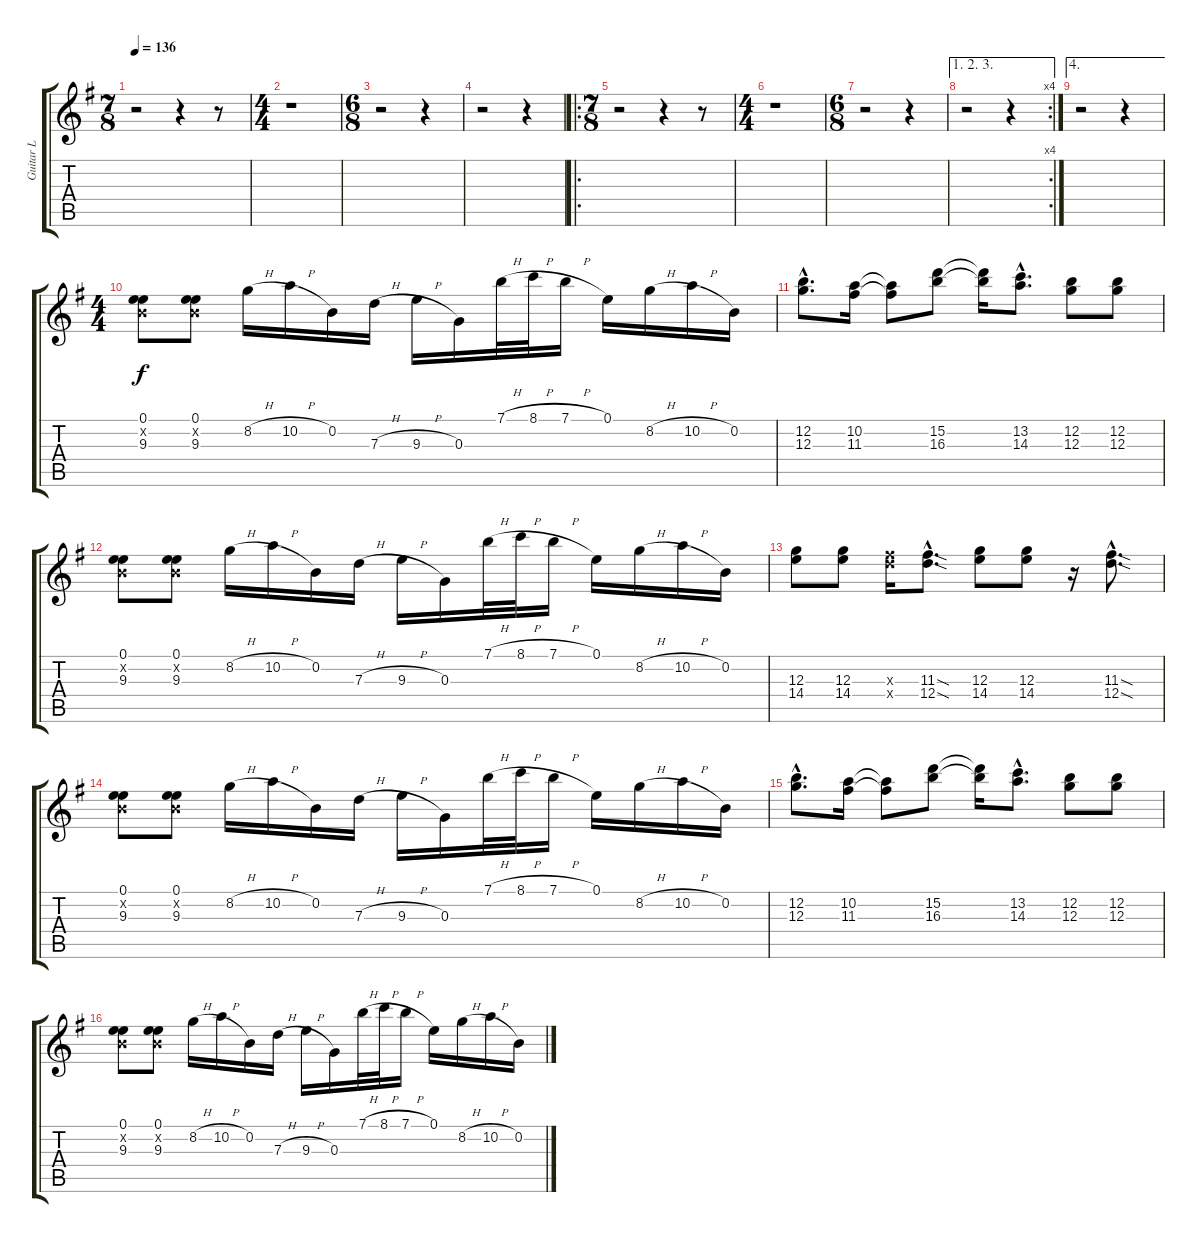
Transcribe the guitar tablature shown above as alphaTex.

\track ("Guitar L" "Guitar L") {instrument distortionguitar}
\staff {score tabs}
\tuning (E4 B3 G3 D3 A2 E2) {hide}
\ts (7 8)
\tempo 136
\clef g2
\ks g
r.2{dy f} r.4 r.8 |
\ts (4 4)
r.1 |
\ts (6 8)
r.2 r.4 |
r.2 r.4 |
\ro
\ts (7 8)
r.2 r.4 r.8 |
\ts (4 4)
r.1 |
\ts (6 8)
r.2 r.4 |
\ae (1 2 3)
\rc 4
r.2 r.4 |
\ae 4
r.2 r.4 |
\ts (4 4)
(0.1 0.2{x} 9.3).8 (0.1 0.2{x} 9.3).8 8.2{h}.16 10.2{h}.16 0.2.16 7.3{h}.16 9.3{h}.16 0.3.16 7.1{h}.32 8.1{h}.32 7.1{h}.16 0.1.16 8.2{h}.16 10.2{h}.16 0.2.16 |
(12.2{hac} 12.3{hac}).8{d} (10.2 11.3).16 (10.2{t} 11.3{t}).8 (15.2 16.3).8 (15.2{t} 16.3{t}).16 (13.2{hac} 14.3{hac}).8{d} (12.2 12.3).8 (12.2 12.3).8 |
(0.1 0.2{x} 9.3).8 (0.1 0.2{x} 9.3).8 8.2{h}.16 10.2{h}.16 0.2.16 7.3{h}.16 9.3{h}.16 0.3.16 7.1{h}.32 8.1{h}.32 7.1{h}.16 0.1.16 8.2{h}.16 10.2{h}.16 0.2.16 |
(12.3 14.4).8 (12.3 14.4).8 (11.3{x} 12.4{x}).16 (11.3{sod hac} 12.4{sod hac}).8{d} (12.3 14.4).8 (12.3 14.4).8 r.16 (11.3{sod hac} 12.4{sod hac}).8{d} |
(0.1 0.2{x} 9.3).8 (0.1 0.2{x} 9.3).8 8.2{h}.16 10.2{h}.16 0.2.16 7.3{h}.16 9.3{h}.16 0.3.16 7.1{h}.32 8.1{h}.32 7.1{h}.16 0.1.16 8.2{h}.16 10.2{h}.16 0.2.16 |
(12.2{hac} 12.3{hac}).8{d} (10.2 11.3).16 (10.2{t} 11.3{t}).8 (15.2 16.3).8 (15.2{t} 16.3{t}).16 (13.2{hac} 14.3{hac}).8{d} (12.2 12.3).8 (12.2 12.3).8 |
(0.1 0.2{x} 9.3).8 (0.1 0.2{x} 9.3).8 8.2{h}.16 10.2{h}.16 0.2.16 7.3{h}.16 9.3{h}.16 0.3.16 7.1{h}.32 8.1{h}.32 7.1{h}.16 0.1.16 8.2{h}.16 10.2{h}.16 0.2.16
